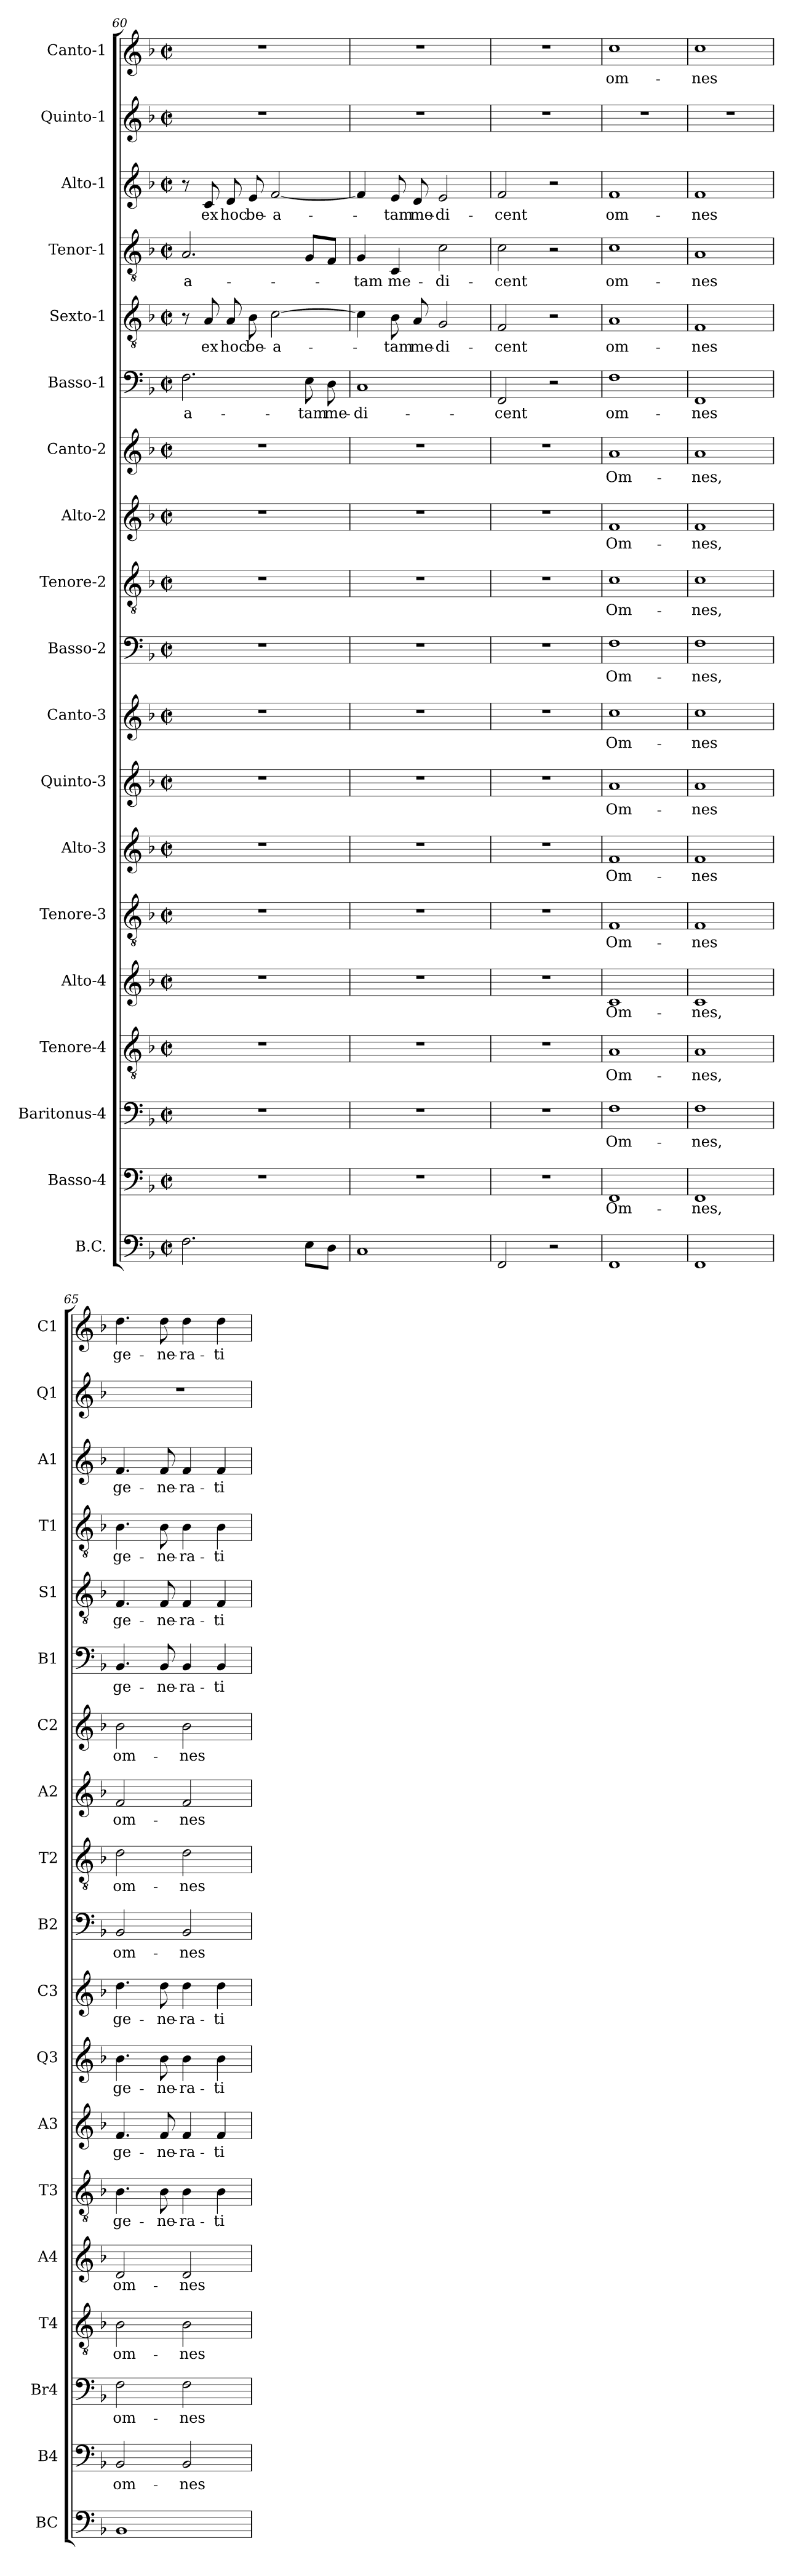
**kern	**kern	**text	**kern	**text	**kern	**text	**kern	**text	**kern	**text	**kern	**text	**kern	**text	**kern	**text	**kern	**text	**kern	**text	**kern	**text	**kern	**text	**kern	**text	**kern	**text	**kern	**text	**kern	**text	**kern	**kern	**text
*part19	*part18	*part18	*part17	*part17	*part16	*part16	*part15	*part15	*part14	*part14	*part13	*part13	*part12	*part12	*part11	*part11	*part10	*part10	*part9	*part9	*part8	*part8	*part7	*part7	*part6	*part6	*part5	*part5	*part4	*part4	*part3	*part3	*part2	*part1	*part1
*staff19	*staff18	*staff18	*staff17	*staff17	*staff16	*staff16	*staff15	*staff15	*staff14	*staff14	*staff13	*staff13	*staff12	*staff12	*staff11	*staff11	*staff10	*staff10	*staff9	*staff9	*staff8	*staff8	*staff7	*staff7	*staff6	*staff6	*staff5	*staff5	*staff4	*staff4	*staff3	*staff3	*staff2	*staff1	*staff1
*I"B.C.	*I"Basso-4	*	*I"Baritonus-4	*	*I"Tenore-4	*	*I"Alto-4	*	*I"Tenore-3	*	*I"Alto-3	*	*I"Quinto-3	*	*I"Canto-3	*	*I"Basso-2	*	*I"Tenore-2	*	*I"Alto-2	*	*I"Canto-2	*	*I"Basso-1	*	*I"Sexto-1	*	*I"Tenor-1	*	*I"Alto-1	*	*I"Quinto-1	*I"Canto-1	*
*I'BC	*I'B4	*	*I'Br4	*	*I'T4	*	*I'A4	*	*I'T3	*	*I'A3	*	*I'Q3	*	*I'C3	*	*I'B2	*	*I'T2	*	*I'A2	*	*I'C2	*	*I'B1	*	*I'S1	*	*I'T1	*	*I'A1	*	*I'Q1	*I'C1	*
*clefF4	*clefF4	*	*clefF4	*	*clefGv2	*	*clefG2	*	*clefGv2	*	*clefG2	*	*clefG2	*	*clefG2	*	*clefF4	*	*clefGv2	*	*clefG2	*	*clefG2	*	*clefF4	*	*clefGv2	*	*clefGv2	*	*clefG2	*	*clefG2	*clefG2	*
*k[b-]	*k[b-]	*	*k[b-]	*	*k[b-]	*	*k[b-]	*	*k[b-]	*	*k[b-]	*	*k[b-]	*	*k[b-]	*	*k[b-]	*	*k[b-]	*	*k[b-]	*	*k[b-]	*	*k[b-]	*	*k[b-]	*	*k[b-]	*	*k[b-]	*	*k[b-]	*k[b-]	*
*F:	*F:	*	*F:	*	*F:	*	*F:	*	*F:	*	*F:	*	*F:	*	*F:	*	*F:	*	*F:	*	*F:	*	*F:	*	*F:	*	*F:	*	*F:	*	*F:	*	*F:	*F:	*
*M2/2	*M2/2	*	*M2/2	*	*M2/2	*	*M2/2	*	*M2/2	*	*M2/2	*	*M2/2	*	*M2/2	*	*M2/2	*	*M2/2	*	*M2/2	*	*M2/2	*	*M2/2	*	*M2/2	*	*M2/2	*	*M2/2	*	*M2/2	*M2/2	*
*met(c|)	*met(c|)	*	*met(c|)	*	*met(c|)	*	*met(c|)	*	*met(c|)	*	*met(c|)	*	*met(c|)	*	*met(c|)	*	*met(c|)	*	*met(c|)	*	*met(c|)	*	*met(c|)	*	*met(c|)	*	*met(c|)	*	*met(c|)	*	*met(c|)	*	*met(c|)	*met(c|)	*
=60	=60	=60	=60	=60	=60	=60	=60	=60	=60	=60	=60	=60	=60	=60	=60	=60	=60	=60	=60	=60	=60	=60	=60	=60	=60	=60	=60	=60	=60	=60	=60	=60	=60	=60	=60
!	!	!	!	!	!	!	!	!	!	!	!	!	!	!	!	!	!	!	!	!	!	!	!	!	!	!LO:LY:b	!	!	!	!LO:LY:b	!	!	!	!	!
2.F\	1r	.	1r	.	1r	.	1r	.	1r	.	1r	.	1r	.	1r	.	1r	.	1r	.	1r	.	1r	.	2.F\	-a-	8r	.	2.A/	-a-	8r	.	1r	1r	.
!	!	!	!	!	!	!	!	!	!	!	!	!	!	!	!	!	!	!	!	!	!	!	!	!	!	!	!	!LO:LY:b	!	!	!	!LO:LY:b	!	!	!
.	.	.	.	.	.	.	.	.	.	.	.	.	.	.	.	.	.	.	.	.	.	.	.	.	.	.	8A/	ex	.	.	8c/	ex	.	.	.
!	!	!	!	!	!	!	!	!	!	!	!	!	!	!	!	!	!	!	!	!	!	!	!	!	!	!	!	!LO:LY:b	!	!	!	!LO:LY:b	!	!	!
.	.	.	.	.	.	.	.	.	.	.	.	.	.	.	.	.	.	.	.	.	.	.	.	.	.	.	8A/	hoc	.	.	8d/	hoc	.	.	.
!	!	!	!	!	!	!	!	!	!	!	!	!	!	!	!	!	!	!	!	!	!	!	!	!	!	!	!	!LO:LY:b	!	!	!	!LO:LY:b	!	!	!
.	.	.	.	.	.	.	.	.	.	.	.	.	.	.	.	.	.	.	.	.	.	.	.	.	.	.	8B-\	be-	.	.	8e/	be-	.	.	.
!	!	!	!	!	!	!	!	!	!	!	!	!	!	!	!	!	!	!	!	!	!	!	!	!	!	!	!	!LO:LY:b	!	!	!	!LO:LY:b	!	!	!
.	.	.	.	.	.	.	.	.	.	.	.	.	.	.	.	.	.	.	.	.	.	.	.	.	.	.	[2c\	-a-	.	.	[2f/	-a-	.	.	.
!	!	!	!	!	!	!	!	!	!	!	!	!	!	!	!	!	!	!	!	!	!	!	!	!	!	!LO:LY:b	!	!	!	!	!	!	!	!	!
8E\L	.	.	.	.	.	.	.	.	.	.	.	.	.	.	.	.	.	.	.	.	.	.	.	.	8E\	-tam	.	.	8G/L	.	.	.	.	.	.
!	!	!	!	!	!	!	!	!	!	!	!	!	!	!	!	!	!	!	!	!	!	!	!	!	!	!LO:LY:b	!	!	!	!	!	!	!	!	!
8D\J	.	.	.	.	.	.	.	.	.	.	.	.	.	.	.	.	.	.	.	.	.	.	.	.	8D\	me-	.	.	8F/J	.	.	.	.	.	.
=61	=61	=61	=61	=61	=61	=61	=61	=61	=61	=61	=61	=61	=61	=61	=61	=61	=61	=61	=61	=61	=61	=61	=61	=61	=61	=61	=61	=61	=61	=61	=61	=61	=61	=61	=61
!	!	!	!	!	!	!	!	!	!	!	!	!	!	!	!	!	!	!	!	!	!	!	!	!	!	!LO:LY:b	!	!	!	!LO:LY:b	!	!	!	!	!
1C	1r	.	1r	.	1r	.	1r	.	1r	.	1r	.	1r	.	1r	.	1r	.	1r	.	1r	.	1r	.	1C	-di-	4c\]	.	4G/	-tam	4f/]	.	1r	1r	.
!	!	!	!	!	!	!	!	!	!	!	!	!	!	!	!	!	!	!	!	!	!	!	!	!	!	!	!	!LO:LY:b	!	!LO:LY:b	!	!LO:LY:b	!	!	!
.	.	.	.	.	.	.	.	.	.	.	.	.	.	.	.	.	.	.	.	.	.	.	.	.	.	.	8B-\	-tam	4C/	me-	8e/	-tam	.	.	.
!	!	!	!	!	!	!	!	!	!	!	!	!	!	!	!	!	!	!	!	!	!	!	!	!	!	!	!	!LO:LY:b	!	!	!	!LO:LY:b	!	!	!
.	.	.	.	.	.	.	.	.	.	.	.	.	.	.	.	.	.	.	.	.	.	.	.	.	.	.	8A/	me-	.	.	8d/	me-	.	.	.
!	!	!	!	!	!	!	!	!	!	!	!	!	!	!	!	!	!	!	!	!	!	!	!	!	!	!	!	!LO:LY:b	!	!LO:LY:b	!	!LO:LY:b	!	!	!
.	.	.	.	.	.	.	.	.	.	.	.	.	.	.	.	.	.	.	.	.	.	.	.	.	.	.	2G/	-di-	2c\	-di-	2e/	-di-	.	.	.
!!LO:PB:g=z
=62	=62	=62	=62	=62	=62	=62	=62	=62	=62	=62	=62	=62	=62	=62	=62	=62	=62	=62	=62	=62	=62	=62	=62	=62	=62	=62	=62	=62	=62	=62	=62	=62	=62	=62	=62
!	!	!	!	!	!	!	!	!	!	!	!	!	!	!	!	!	!	!	!	!	!	!	!	!	!	!LO:LY:b	!	!LO:LY:b	!	!LO:LY:b	!	!LO:LY:b	!	!	!
2FF/	1r	.	1r	.	1r	.	1r	.	1r	.	1r	.	1r	.	1r	.	1r	.	1r	.	1r	.	1r	.	2FF/	-cent	2F/	-cent	2c\	-cent	2f/	-cent	1r	1r	.
2r	.	.	.	.	.	.	.	.	.	.	.	.	.	.	.	.	.	.	.	.	.	.	.	.	2r	.	2r	.	2r	.	2r	.	.	.	.
=63	=63	=63	=63	=63	=63	=63	=63	=63	=63	=63	=63	=63	=63	=63	=63	=63	=63	=63	=63	=63	=63	=63	=63	=63	=63	=63	=63	=63	=63	=63	=63	=63	=63	=63	=63
!	!	!LO:LY:b	!	!LO:LY:b	!	!LO:LY:b	!	!LO:LY:b	!	!LO:LY:b	!	!LO:LY:b	!	!LO:LY:b	!	!LO:LY:b	!	!LO:LY:b	!	!LO:LY:b	!	!LO:LY:b	!	!LO:LY:b	!	!LO:LY:b	!	!LO:LY:b	!	!LO:LY:b	!	!LO:LY:b	!	!	!LO:LY:b
1FF	1FF	Om-	1F	Om-	1A	Om-	1c	Om-	1F	Om-	1f	Om-	1a	Om-	1cc	Om-	1F	Om-	1c	Om-	1f	Om-	1a	Om-	1F	om-	1A	om-	1c	om-	1f	om-	1r	1cc	om-
=64	=64	=64	=64	=64	=64	=64	=64	=64	=64	=64	=64	=64	=64	=64	=64	=64	=64	=64	=64	=64	=64	=64	=64	=64	=64	=64	=64	=64	=64	=64	=64	=64	=64	=64	=64
!	!	!LO:LY:b	!	!LO:LY:b	!	!LO:LY:b	!	!LO:LY:b	!	!LO:LY:b	!	!LO:LY:b	!	!LO:LY:b	!	!LO:LY:b	!	!LO:LY:b	!	!LO:LY:b	!	!LO:LY:b	!	!LO:LY:b	!	!LO:LY:b	!	!LO:LY:b	!	!LO:LY:b	!	!LO:LY:b	!	!	!LO:LY:b
1FF	1FF	-nes,	1F	-nes,	1A	-nes,	1c	-nes,	1F	-nes	1f	-nes	1a	-nes	1cc	-nes	1F	-nes,	1c	-nes,	1f	-nes,	1a	-nes,	1FF	-nes	1F	-nes	1A	-nes	1f	-nes	1r	1cc	-nes
=65	=65	=65	=65	=65	=65	=65	=65	=65	=65	=65	=65	=65	=65	=65	=65	=65	=65	=65	=65	=65	=65	=65	=65	=65	=65	=65	=65	=65	=65	=65	=65	=65	=65	=65	=65
!	!	!LO:LY:b	!	!LO:LY:b	!	!LO:LY:b	!	!LO:LY:b	!	!LO:LY:b	!	!LO:LY:b	!	!LO:LY:b	!	!LO:LY:b	!	!LO:LY:b	!	!LO:LY:b	!	!LO:LY:b	!	!LO:LY:b	!	!LO:LY:b	!	!LO:LY:b	!	!LO:LY:b	!	!LO:LY:b	!	!	!LO:LY:b
1BB-	2BB-/	om-	2F\	om-	2B-\	om-	2d/	om-	4.B-\	ge-	4.f/	ge-	4.b-\	ge-	4.dd\	ge-	2BB-/	om-	2d\	om-	2f/	om-	2b-\	om-	4.BB-/	ge-	4.F/	ge-	4.B-\	ge-	4.f/	ge-	1r	4.dd\	ge-
!	!	!	!	!	!	!	!	!	!	!LO:LY:b	!	!LO:LY:b	!	!LO:LY:b	!	!LO:LY:b	!	!	!	!	!	!	!	!	!	!LO:LY:b	!	!LO:LY:b	!	!LO:LY:b	!	!LO:LY:b	!	!	!LO:LY:b
.	.	.	.	.	.	.	.	.	8B-\	-ne-	8f/	-ne-	8b-\	-ne-	8dd\	-ne-	.	.	.	.	.	.	.	.	8BB-/	-ne-	8F/	-ne-	8B-\	-ne-	8f/	-ne-	.	8dd\	-ne-
!	!	!LO:LY:b	!	!LO:LY:b	!	!LO:LY:b	!	!LO:LY:b	!	!LO:LY:b	!	!LO:LY:b	!	!LO:LY:b	!	!LO:LY:b	!	!LO:LY:b	!	!LO:LY:b	!	!LO:LY:b	!	!LO:LY:b	!	!LO:LY:b	!	!LO:LY:b	!	!LO:LY:b	!	!LO:LY:b	!	!	!LO:LY:b
.	2BB-/	-nes	2F\	-nes	2B-\	-nes	2d/	-nes	4B-\	-ra-	4f/	-ra-	4b-\	-ra-	4dd\	-ra-	2BB-/	-nes	2d\	-nes	2f/	-nes	2b-\	-nes	4BB-/	-ra-	4F/	-ra-	4B-\	-ra-	4f/	-ra-	.	4dd\	-ra-
!	!	!	!	!	!	!	!	!	!	!LO:LY:b	!	!LO:LY:b	!	!LO:LY:b	!	!LO:LY:b	!	!	!	!	!	!	!	!	!	!LO:LY:b	!	!LO:LY:b	!	!LO:LY:b	!	!LO:LY:b	!	!	!LO:LY:b
.	.	.	.	.	.	.	.	.	4B-\	-ti-	4f/	-ti-	4b-\	-ti-	4dd\	-ti-	.	.	.	.	.	.	.	.	4BB-/	-ti-	4F/	-ti-	4B-\	-ti-	4f/	-ti-	.	4dd\	-ti-
=	=	=	=	=	=	=	=	=	=	=	=	=	=	=	=	=	=	=	=	=	=	=	=	=	=	=	=	=	=	=	=	=	=	=	=
*-	*-	*-	*-	*-	*-	*-	*-	*-	*-	*-	*-	*-	*-	*-	*-	*-	*-	*-	*-	*-	*-	*-	*-	*-	*-	*-	*-	*-	*-	*-	*-	*-	*-	*-	*-
